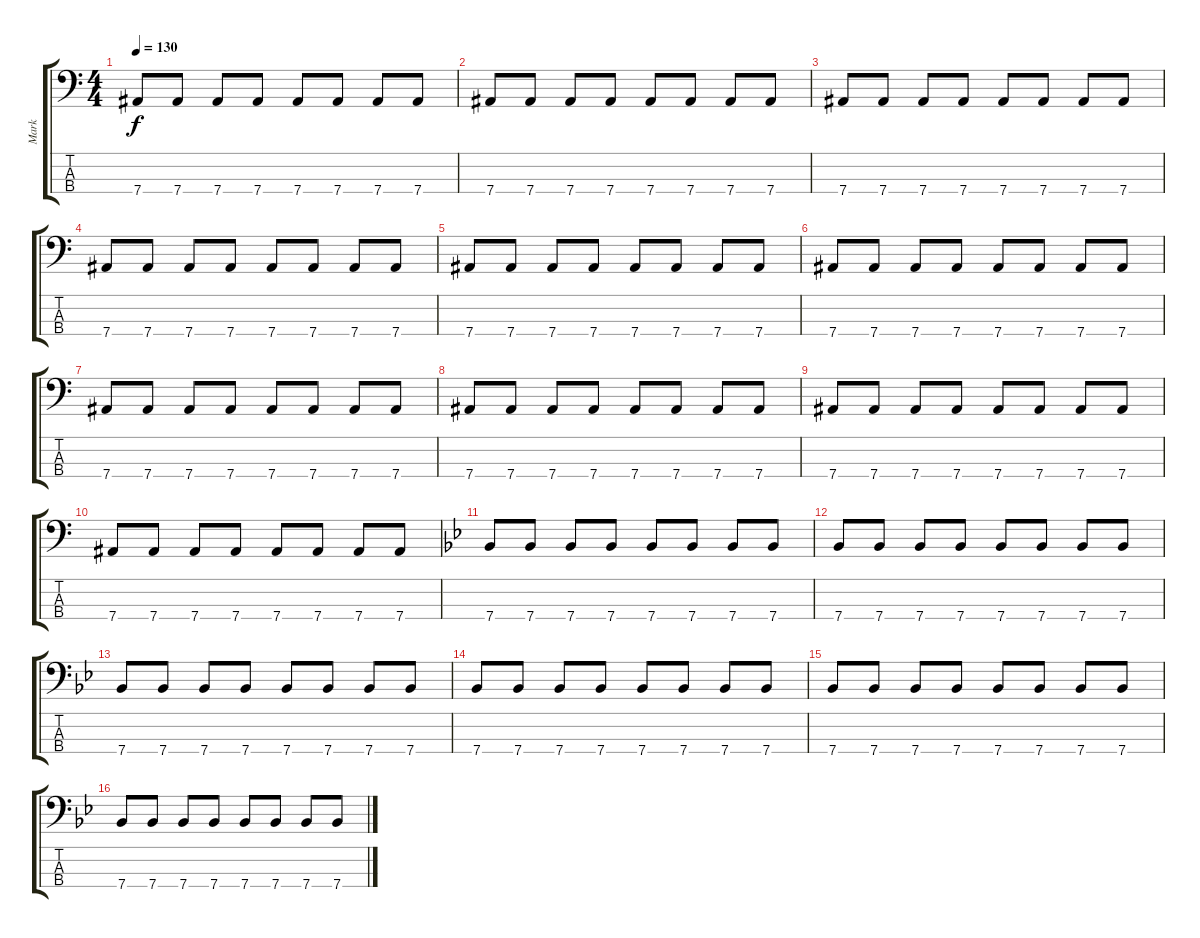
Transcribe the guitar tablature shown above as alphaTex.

\track ("Mark" "Mark") {instrument electricbassfinger}
\staff {score tabs}
\tuning (Gb2 Db2 Ab1 Eb1) {hide}
\ts (4 4)
\tempo 130
\clef f4
\ks c
7.4.8{dy f} 7.4.8 7.4.8 7.4.8 7.4.8 7.4.8 7.4.8 7.4.8 |
7.4.8 7.4.8 7.4.8 7.4.8 7.4.8 7.4.8 7.4.8 7.4.8 |
7.4.8 7.4.8 7.4.8 7.4.8 7.4.8 7.4.8 7.4.8 7.4.8 |
7.4.8 7.4.8 7.4.8 7.4.8 7.4.8 7.4.8 7.4.8 7.4.8 |
7.4.8 7.4.8 7.4.8 7.4.8 7.4.8 7.4.8 7.4.8 7.4.8 |
7.4.8 7.4.8 7.4.8 7.4.8 7.4.8 7.4.8 7.4.8 7.4.8 |
7.4.8 7.4.8 7.4.8 7.4.8 7.4.8 7.4.8 7.4.8 7.4.8 |
7.4.8 7.4.8 7.4.8 7.4.8 7.4.8 7.4.8 7.4.8 7.4.8 |
7.4.8 7.4.8 7.4.8 7.4.8 7.4.8 7.4.8 7.4.8 7.4.8 |
7.4.8 7.4.8 7.4.8 7.4.8 7.4.8 7.4.8 7.4.8 7.4.8 |
\ks bb
7.4.8 7.4.8 7.4.8 7.4.8 7.4.8 7.4.8 7.4.8 7.4.8 |
7.4.8 7.4.8 7.4.8 7.4.8 7.4.8 7.4.8 7.4.8 7.4.8 |
7.4.8 7.4.8 7.4.8 7.4.8 7.4.8 7.4.8 7.4.8 7.4.8 |
7.4.8 7.4.8 7.4.8 7.4.8 7.4.8 7.4.8 7.4.8 7.4.8 |
7.4.8 7.4.8 7.4.8 7.4.8 7.4.8 7.4.8 7.4.8 7.4.8 |
7.4.8 7.4.8 7.4.8 7.4.8 7.4.8 7.4.8 7.4.8 7.4.8
